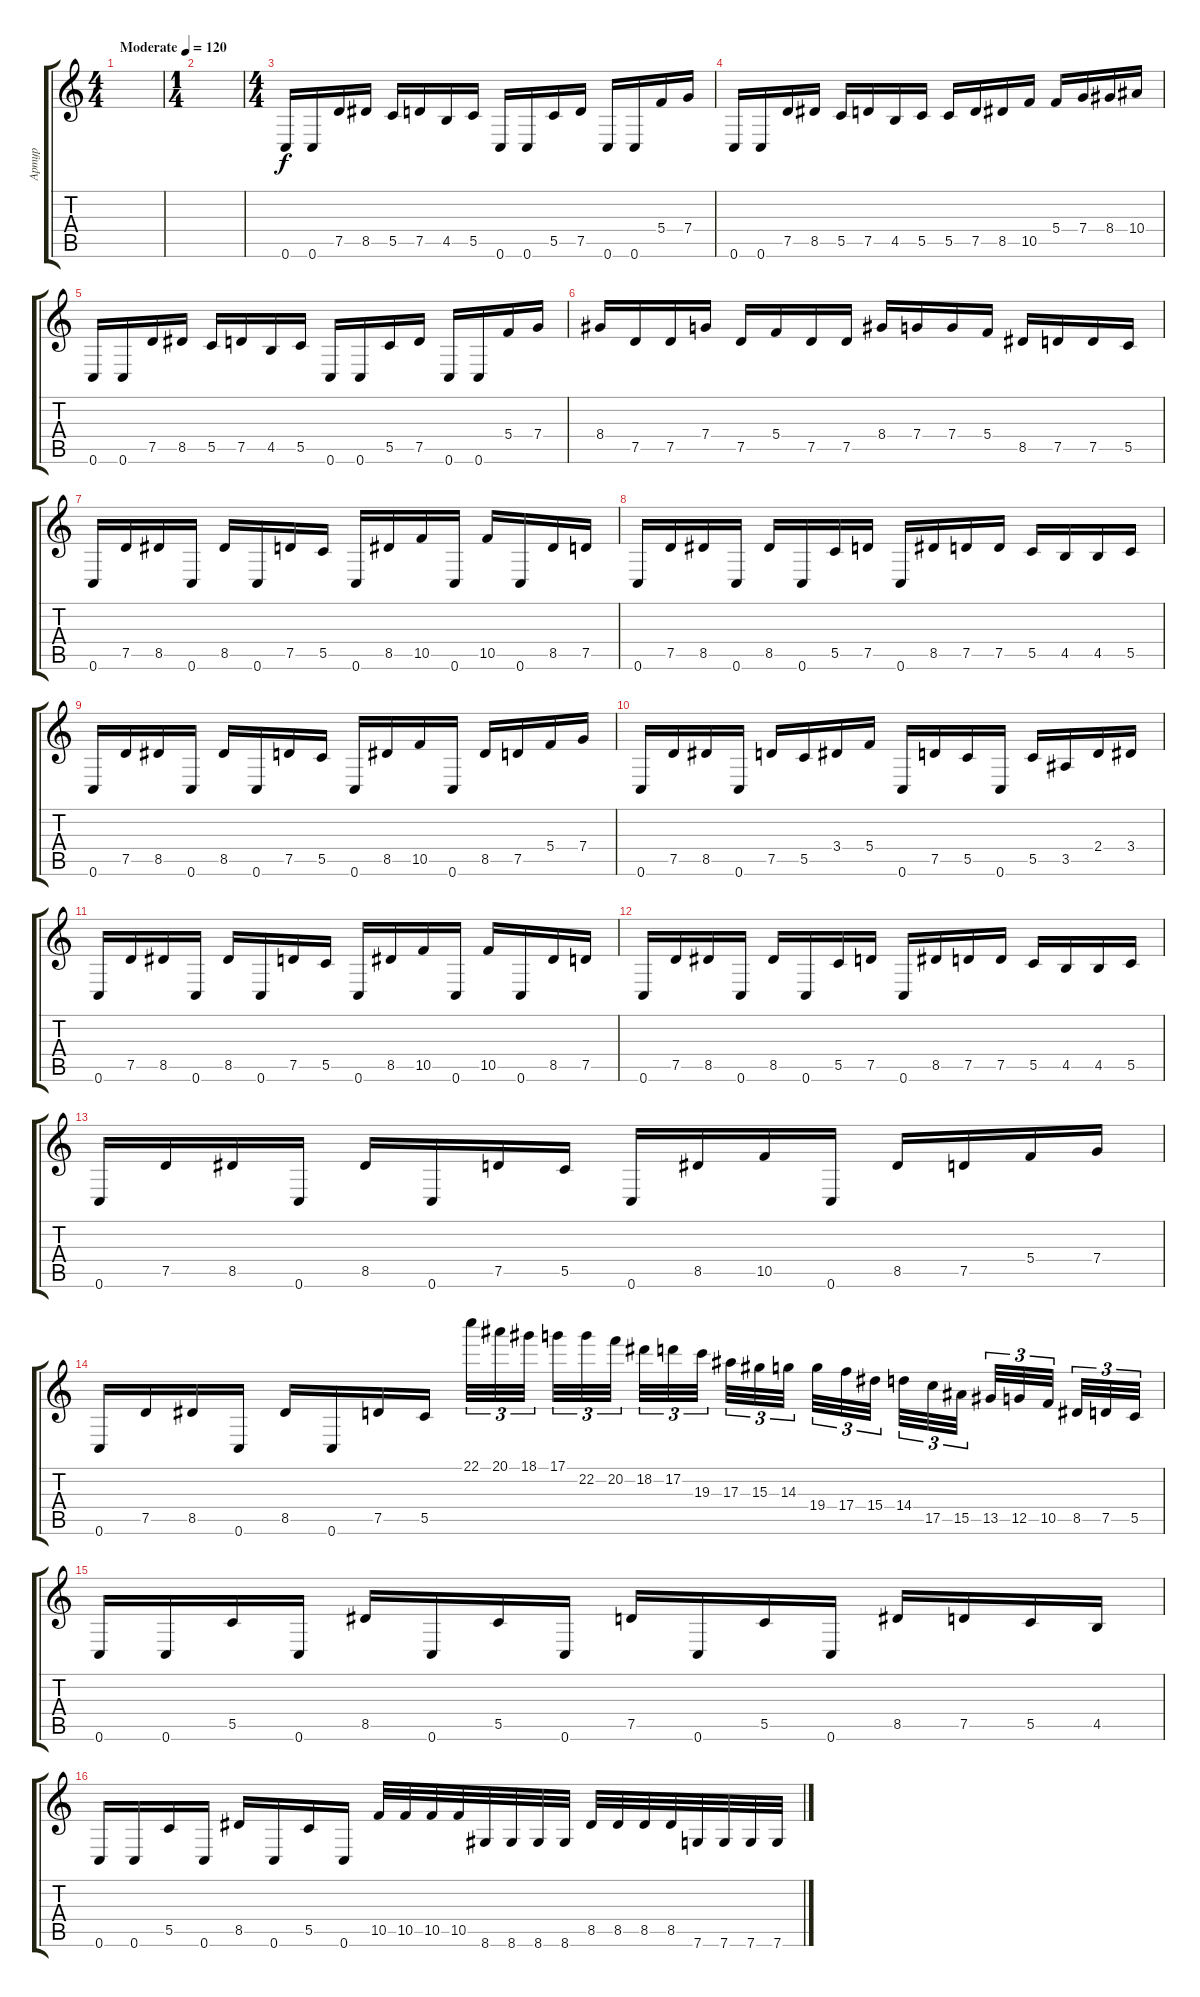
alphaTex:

\track ("Артур" "Артур") {instrument overdrivenguitar}
\staff {score tabs}
\tuning (D4 A3 F3 C3 G2 C2) {hide}
\ts (4 4)
\tempo (120 "Moderate")
\clef g2
\ks c
|
\ts (1 4)
|
\ts (4 4)
0.6.16 0.6.16 7.5.16 8.5.16 5.5.16 7.5.16 4.5.16 5.5.16 0.6.16 0.6.16 5.5.16 7.5.16 0.6.16 0.6.16 5.4.16 7.4.16 |
0.6.16 0.6.16 7.5.16 8.5.16 5.5.16 7.5.16 4.5.16 5.5.16 5.5.16 7.5.16 8.5.16 10.5.16 5.4.16 7.4.16 8.4.16 10.4.16 |
0.6.16 0.6.16 7.5.16 8.5.16 5.5.16 7.5.16 4.5.16 5.5.16 0.6.16 0.6.16 5.5.16 7.5.16 0.6.16 0.6.16 5.4.16 7.4.16 |
8.4.16 7.5.16 7.5.16 7.4.16 7.5.16 5.4.16 7.5.16 7.5.16 8.4.16 7.4.16 7.4.16 5.4.16 8.5.16 7.5.16 7.5.16 5.5.16 |
0.6.16 7.5.16 8.5.16 0.6.16 8.5.16 0.6.16 7.5.16 5.5.16 0.6.16 8.5.16 10.5.16 0.6.16 10.5.16 0.6.16 8.5.16 7.5.16 |
0.6.16 7.5.16 8.5.16 0.6.16 8.5.16 0.6.16 5.5.16 7.5.16 0.6.16 8.5.16 7.5.16 7.5.16 5.5.16 4.5.16 4.5.16 5.5.16 |
0.6.16 7.5.16 8.5.16 0.6.16 8.5.16 0.6.16 7.5.16 5.5.16 0.6.16 8.5.16 10.5.16 0.6.16 8.5.16 7.5.16 5.4.16 7.4.16 |
0.6.16 7.5.16 8.5.16 0.6.16 7.5.16 5.5.16 3.4.16 5.4.16 0.6.16 7.5.16 5.5.16 0.6.16 5.5.16 3.5.16 2.4.16 3.4.16 |
0.6.16 7.5.16 8.5.16 0.6.16 8.5.16 0.6.16 7.5.16 5.5.16 0.6.16 8.5.16 10.5.16 0.6.16 10.5.16 0.6.16 8.5.16 7.5.16 |
0.6.16 7.5.16 8.5.16 0.6.16 8.5.16 0.6.16 5.5.16 7.5.16 0.6.16 8.5.16 7.5.16 7.5.16 5.5.16 4.5.16 4.5.16 5.5.16 |
0.6.16 7.5.16 8.5.16 0.6.16 8.5.16 0.6.16 7.5.16 5.5.16 0.6.16 8.5.16 10.5.16 0.6.16 8.5.16 7.5.16 5.4.16 7.4.16 |
0.6.16 7.5.16 8.5.16 0.6.16 8.5.16 0.6.16 7.5.16 5.5.16 22.1.32{tu (3 2)} 20.1.32{tu (3 2)} 18.1.32{tu (3 2) beam splitsecondary} 17.1.32{tu (3 2)} 22.2.32{tu (3 2)} 20.2.32{tu (3 2) beam splitsecondary} 18.2.32{tu (3 2)} 17.2.32{tu (3 2)} 19.3.32{tu (3 2) beam splitsecondary} 17.3.32{tu (3 2)} 15.3.32{tu (3 2)} 14.3.32{tu (3 2)} 19.4.32{tu (3 2)} 17.4.32{tu (3 2)} 15.4.32{tu (3 2) beam splitsecondary} 14.4.32{tu (3 2)} 17.5.32{tu (3 2)} 15.5.32{tu (3 2) beam splitsecondary} 13.5.32{tu (3 2)} 12.5.32{tu (3 2)} 10.5.32{tu (3 2) beam splitsecondary} 8.5.32{tu (3 2)} 7.5.32{tu (3 2)} 5.5.32{tu (3 2)} |
0.6.16 0.6.16 5.5.16 0.6.16 8.5.16 0.6.16 5.5.16 0.6.16 7.5.16 0.6.16 5.5.16 0.6.16 8.5.16 7.5.16 5.5.16 4.5.16 |
0.6.16 0.6.16 5.5.16 0.6.16 8.5.16 0.6.16 5.5.16 0.6.16 10.5.32 10.5.32 10.5.32 10.5.32 8.6.32 8.6.32 8.6.32 8.6.32 8.5.32 8.5.32 8.5.32 8.5.32 7.6.32 7.6.32 7.6.32 7.6.32
